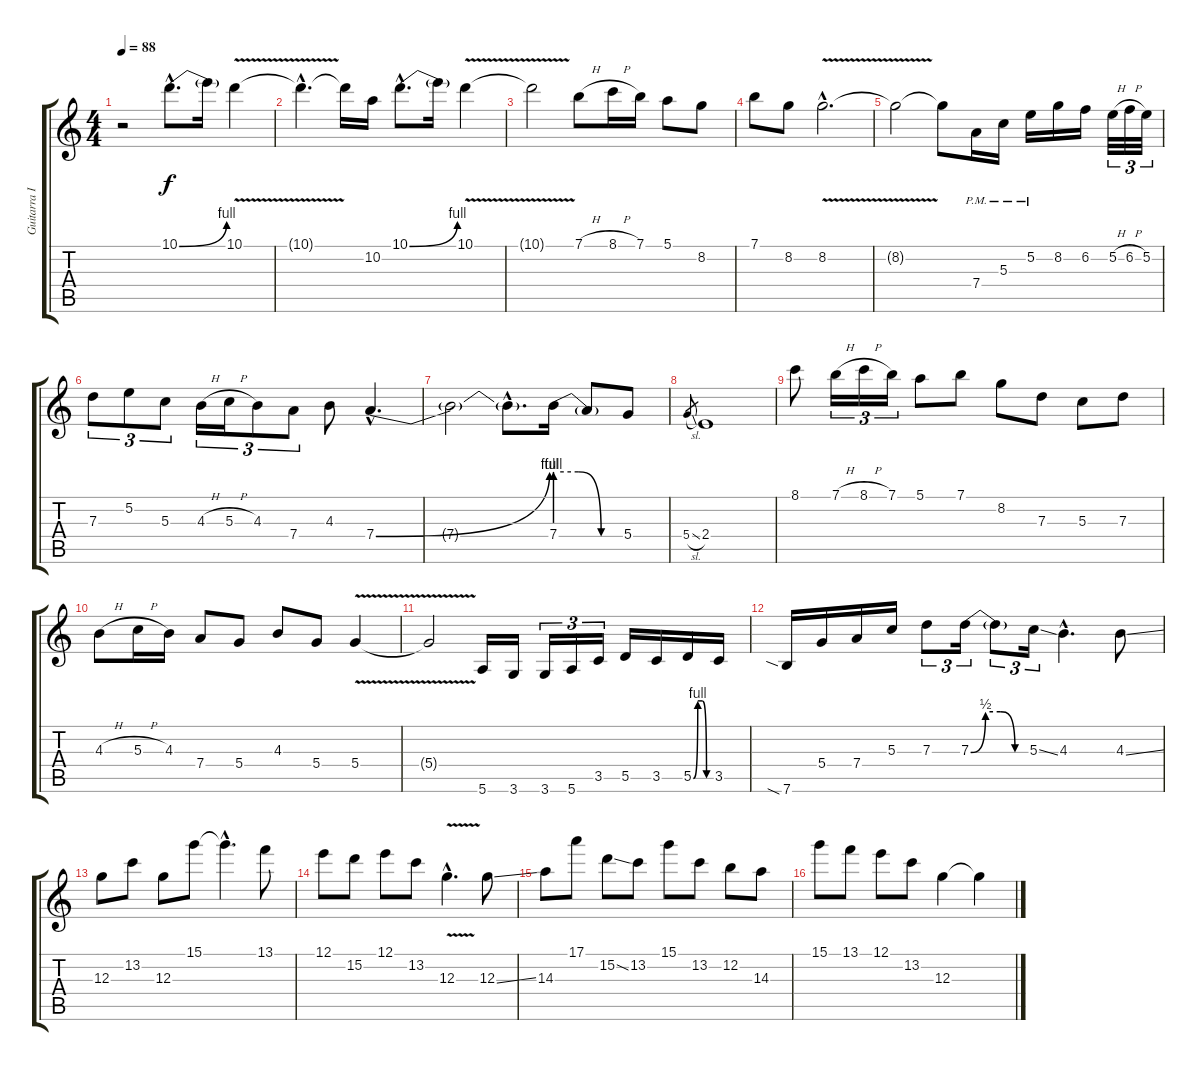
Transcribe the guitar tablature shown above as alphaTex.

\track ("Guitarra II" "Guitarra I") {instrument overdrivenguitar}
\staff {score tabs}
\tuning (E4 B3 G3 D3 A2 E2) {hide}
\ts (4 4)
\tempo 88
\clef g2
\ks c
r.2{dy f instrument overdrivenguitar} 10.1{be (bend 0 0 60 4) hac}.8{d} 10.1{t}.16 10.1{v}.4 |
10.1{hac t}.4{d} 10.1{t}.16 10.2.16 10.1{be (bend 0 0 60 4) hac}.8{d} 10.1{t}.16 10.1{v}.4 |
10.1{t}.2 7.1{h}.8 8.1{h}.16 7.1.16 5.1.8 8.2.8 |
7.1.8 8.2.8 8.2{v hac}.2{d} |
8.2{t}.2 8.2{t}.8 7.4{pm}.16 5.3{pm}.16 5.2{pm}.16 8.2.16 6.2.16 5.2{h}.32{tu (3 2)} 6.2{h}.32{tu (3 2)} 5.2.32{tu (3 2)} |
7.3.8{tu (3 2)} 5.2.8{tu (3 2)} 5.3.8{tu (3 2)} 4.3{h}.16{tu (3 2)} 5.3{h}.16{tu (3 2)} 4.3.8{tu (3 2)} 7.4.8{tu (3 2)} 4.3.8 7.4{be (bend 0 0 60 4) hac}.4{d} |
7.4{t}.2 7.4{hac t}.8{d} 7.4{be (custom 0 4 20 4 40 0 60 0)}.16 7.4{t}.8 5.4.8 |
5.4{sl}.8{gr} 2.4.1 |
8.1.8 7.1{h}.16{tu (3 2)} 8.1{h}.16{tu (3 2)} 7.1.16{tu (3 2)} 5.1.8 7.1.8 8.2.8 7.3.8 5.3.8 7.3.8 |
4.3{h}.8 5.3{h}.16 4.3.16 7.4.8 5.4.8 4.3.8 5.4.8 5.4{v}.4 |
5.4{t}.2 5.6.16 3.6.16 3.6.16{tu (3 2)} 5.6.16{tu (3 2)} 3.5.16{tu (3 2)} 5.5.16 3.5.16 5.5{be (custom 0 0 15 4 30 4 45 0 60 0)}.16 3.5.16 |
7.6{sia}.16 5.4.16 7.4.16 5.3.16 7.3.8{tu (3 2)} 7.3{be (custom 0 0 15 2 30 2 45 0 60 0)}.16{tu (3 2)} 7.3{t}.8{tu (3 2)} 5.3{ss}.16{tu (3 2)} 4.3{hac}.4{d} 4.3{ss}.8 |
12.3.8 13.2.8 12.3.8 15.1.8 15.1{hac t}.4{d} 13.1.8 |
12.1.8 15.2.8 12.1.8 13.2.8 12.3{v hac}.4{d} 12.3{ss}.8 |
14.3.8 17.1.8 15.2{ss}.8 13.2.8 15.1.8 13.2.8 12.2.8 14.3.8 |
15.1.8 13.1.8 12.1.8 13.2.8 12.3.4 12.3{t}.4
